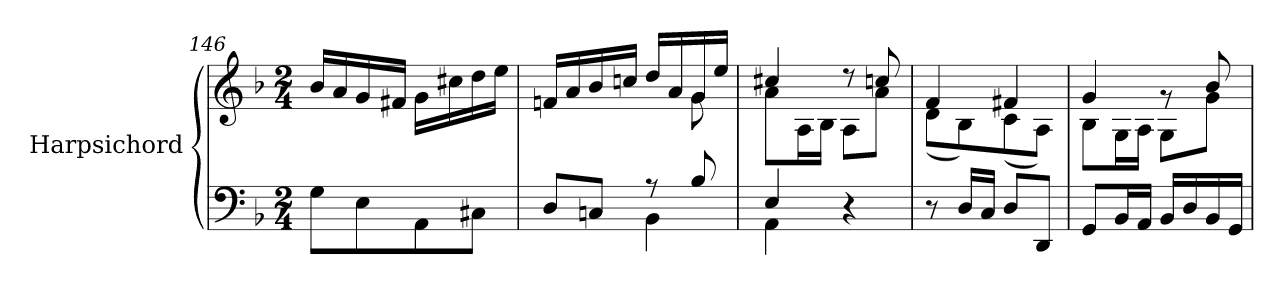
**kern	**kern
*part1	*part1
*staff2	*staff1
*I"Harpsichord	*
*I'Hch.	*
*clefF4	*clefG2
*k[b-]	*k[b-]
*M2/4	*M2/4
=146	=146
8G\L	16b-/LL
.	16a/
8E\	16g/
.	16f#X/JJ
8AA\	16g\LL
.	16cc#X\
8C#X\J	16dd\
.	16ee\JJ
=147	=147
*^	*^
8D/L	4ryy	16fn/LL	4ryy
.	.	16a/	.
8Cn/J	.	16b-/	.
.	.	16ccn/JJ	.
8r	4BB-\	16dd/LL	8ryy
.	.	16a/	.
8B-/	.	16g/	8g\
.	.	16ee/JJ	.
!!LO:LB:g=z	!!
=148	=148	=148	=148
4E/	4AA\	4cc#X/	8a\L
.	.	.	16A\L
.	.	.	16B-\JJ
4r	4ryy	8r	8A\L
.	.	8ccn/	8a\J
*v	*v	*	*
=149	=149	=149
8r	4f/	(<8d\L
16D/LL	.	8B-\)
16C/JJ	.	.
8D/L	4f#X/	(<8c\
8DD/J	.	8A\J)
=150	=150	=150
8GG/L	4g/	8B-\L
16BB-/L	.	16G\L
16AA/JJ	.	16A\JJ
16BB-/LL	8rg	8G\L
16D/	.	.
16BB-/	8b-/	8g\J
16GG/JJ	.	.
*	*v	*v
=	=
*-	*-
